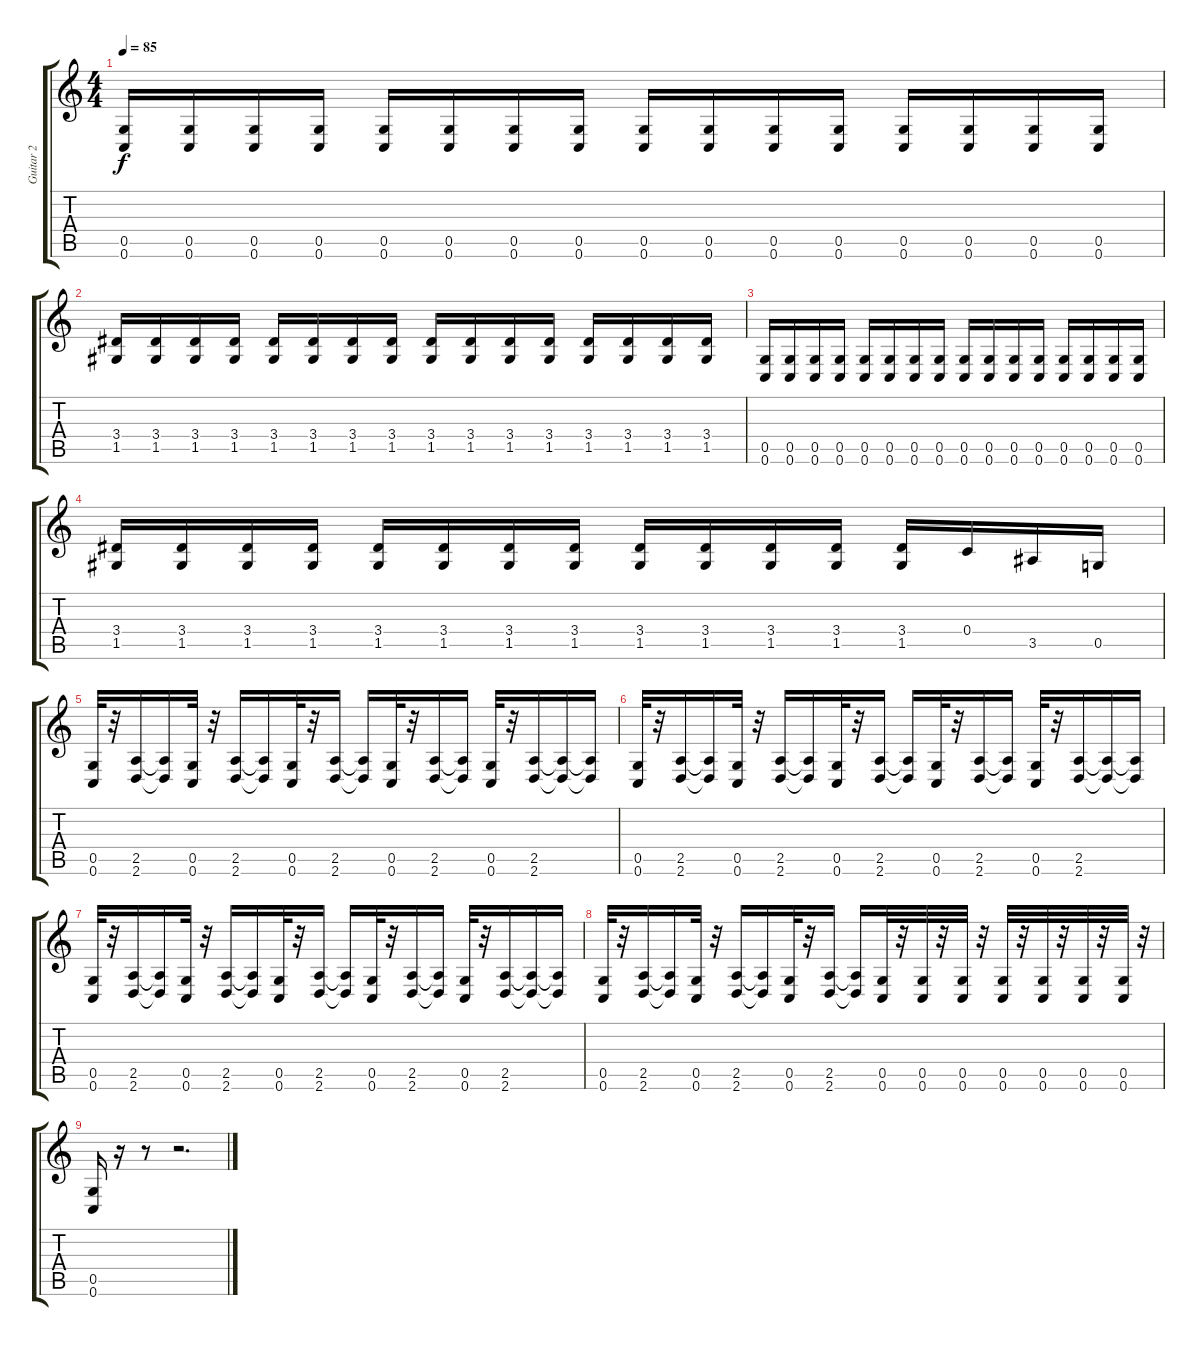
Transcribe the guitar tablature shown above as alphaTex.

\track ("Guitar 2" "Guitar 2") {instrument distortionguitar}
\staff {score tabs}
\tuning (E4 C4 G3 C3 G2 C2) {hide}
\ts (4 4)
\tempo 85
\clef g2
\ks c
(0.5 0.6).16{dy f} (0.5 0.6).16 (0.5 0.6).16 (0.5 0.6).16 (0.5 0.6).16 (0.5 0.6).16 (0.5 0.6).16 (0.5 0.6).16 (0.5 0.6).16 (0.5 0.6).16 (0.5 0.6).16 (0.5 0.6).16 (0.5 0.6).16 (0.5 0.6).16 (0.5 0.6).16 (0.5 0.6).16 |
(3.4 1.5).16 (3.4 1.5).16 (3.4 1.5).16 (3.4 1.5).16 (3.4 1.5).16 (3.4 1.5).16 (3.4 1.5).16 (3.4 1.5).16 (3.4 1.5).16 (3.4 1.5).16 (3.4 1.5).16 (3.4 1.5).16 (3.4 1.5).16 (3.4 1.5).16 (3.4 1.5).16 (3.4 1.5).16 |
(0.5 0.6).16 (0.5 0.6).16 (0.5 0.6).16 (0.5 0.6).16 (0.5 0.6).16 (0.5 0.6).16 (0.5 0.6).16 (0.5 0.6).16 (0.5 0.6).16 (0.5 0.6).16 (0.5 0.6).16 (0.5 0.6).16 (0.5 0.6).16 (0.5 0.6).16 (0.5 0.6).16 (0.5 0.6).16 |
(3.4 1.5).16 (3.4 1.5).16 (3.4 1.5).16 (3.4 1.5).16 (3.4 1.5).16 (3.4 1.5).16 (3.4 1.5).16 (3.4 1.5).16 (3.4 1.5).16 (3.4 1.5).16 (3.4 1.5).16 (3.4 1.5).16 (3.4 1.5).16 0.4.16 3.5.16 0.5.16 |
(0.5 0.6).32 r.32 (2.5 2.6).16 (2.5{t} 2.6{t}).16 (0.5 0.6).32 r.32 (2.5 2.6).16 (2.5{t} 2.6{t}).16 (0.5 0.6).32 r.32 (2.5 2.6).16 (2.5{t} 2.6{t}).16 (0.5 0.6).32 r.32 (2.5 2.6).16 (2.5{t} 2.6{t}).16 (0.5 0.6).32 r.32 (2.5 2.6).16 (2.5{t} 2.6{t}).16 (2.5{t} 2.6{t}).16 |
(0.5 0.6).32 r.32 (2.5 2.6).16 (2.5{t} 2.6{t}).16 (0.5 0.6).32 r.32 (2.5 2.6).16 (2.5{t} 2.6{t}).16 (0.5 0.6).32 r.32 (2.5 2.6).16 (2.5{t} 2.6{t}).16 (0.5 0.6).32 r.32 (2.5 2.6).16 (2.5{t} 2.6{t}).16 (0.5 0.6).32 r.32 (2.5 2.6).16 (2.5{t} 2.6{t}).16 (2.5{t} 2.6{t}).16 |
(0.5 0.6).32 r.32 (2.5 2.6).16 (2.5{t} 2.6{t}).16 (0.5 0.6).32 r.32 (2.5 2.6).16 (2.5{t} 2.6{t}).16 (0.5 0.6).32 r.32 (2.5 2.6).16 (2.5{t} 2.6{t}).16 (0.5 0.6).32 r.32 (2.5 2.6).16 (2.5{t} 2.6{t}).16 (0.5 0.6).32 r.32 (2.5 2.6).16 (2.5{t} 2.6{t}).16 (2.5{t} 2.6{t}).16 |
(0.5 0.6).32 r.32 (2.5 2.6).16 (2.5{t} 2.6{t}).16 (0.5 0.6).32 r.32 (2.5 2.6).16 (2.5{t} 2.6{t}).16 (0.5 0.6).32 r.32 (2.5 2.6).16 (2.5{t} 2.6{t}).16 (0.5 0.6).32 r.32 (0.5 0.6).32 r.32 (0.5 0.6).32 r.32 (0.5 0.6).32 r.32 (0.5 0.6).32 r.32 (0.5 0.6).32 r.32 (0.5 0.6).32 r.32 |
(0.5 0.6).16 r.16 r.8 r.2{d}
